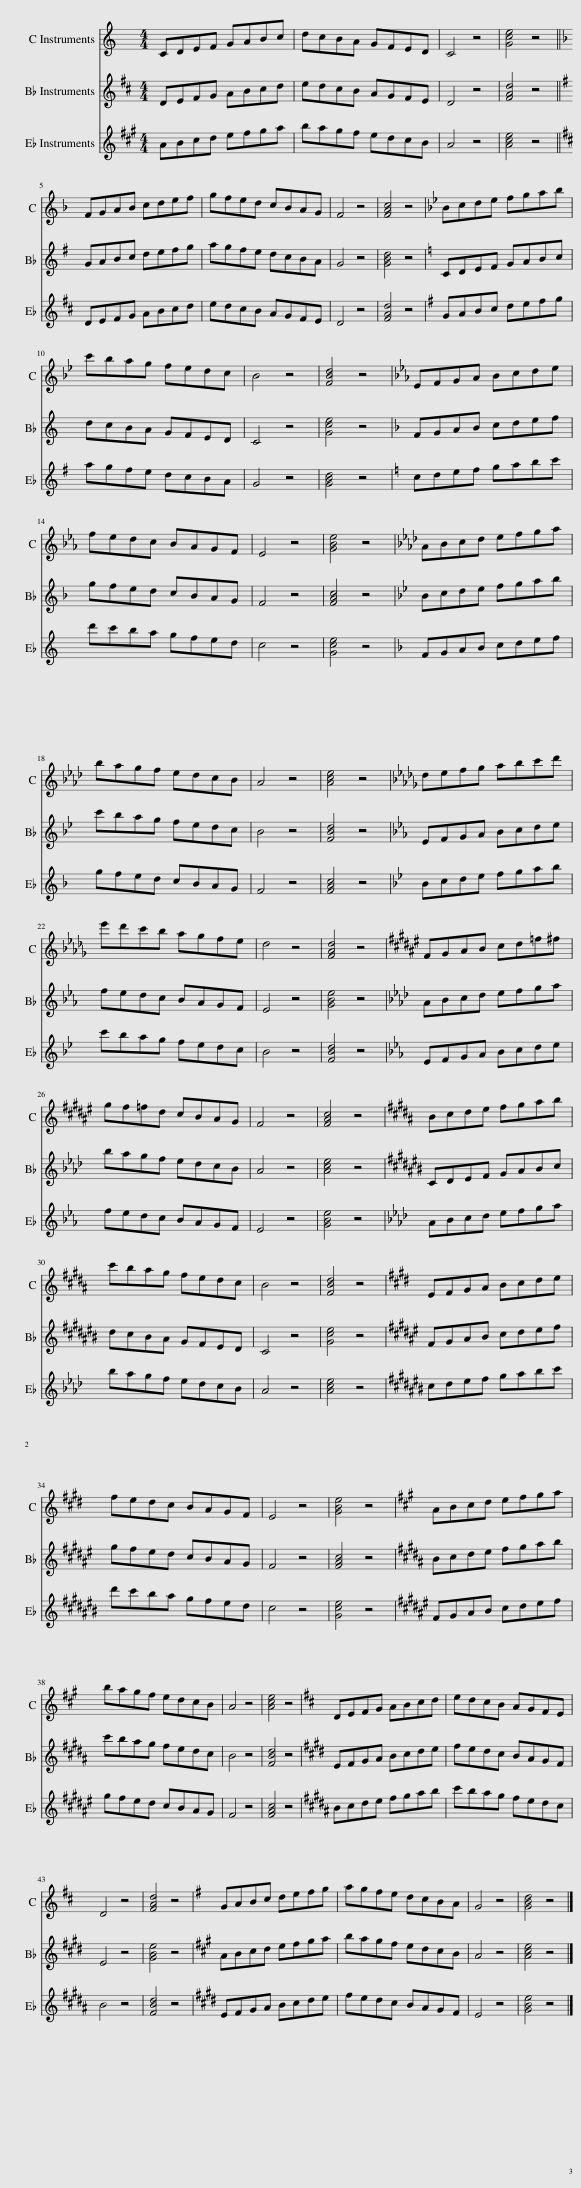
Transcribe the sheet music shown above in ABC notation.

X:1
%%score 1 2 3
L:1/8
M:4/4
I:linebreak $
K:C
V:1 treble
V:2 treble transpose=-2
V:3 treble transpose=-9
V:1
 CDEF GABc | dcBA GFED | C4 z4 | [Gce]4 z4 ||$[K:F] FGAB cdef | %5
 gfed cBAG | F4 z4 | [FAc]4 z4 |[K:Bb] Bcde fgab |$ c'bag fedc | %10
 B4 z4 | [FBd]4 z4 |[K:Eb] EFGA Bcde |$ fedc BAGF | E4 z4 | %15
 [GBe]4 z4 |[K:Ab] ABcd efga |$ bagf edcB | A4 z4 | [Ace]4 z4 | %20
[K:Db] defg abc'd' |$ e'd'c'b agfe | d4 z4 | [FAd]4 z4 |[K:F#] FGAB cd=f^f |$ %25
 gf=fd cBAG | F4 z4 | [FAc]4 z4 |[K:B] Bcde fgab |$ c'bag fedc | %30
 B4 z4 | [FBd]4 z4 |[K:E] EFGA Bcde |$ fedc BAGF | E4 z4 | %35
 [GBe]4 z4 |[K:A] ABcd efga |$ bagf edcB | A4 z4 | [Ace]4 z4 | %40
[K:D] DEFG ABcd | edcB AGFE |$ D4 z4 | [FAd]4 z4 |[K:G] GABc defg | %45
 agfe dcBA | G4 z4 | [GBd]4 z4 |] %48
V:2
[K:D] DEFG ABcd | edcB AGFE | D4 z4 | [FAd]4 z4 ||$[K:G] GABc defg | %5
 agfe dcBA | G4 z4 | [GBd]4 z4 |[K:C] CDEF GABc |$ dcBA GFED | %10
 C4 z4 | [Gce]4 z4 |[K:F] FGAB cdef |$ gfed cBAG | F4 z4 | %15
 [FAc]4 z4 |[K:Bb] Bcde fgab |$ c'bag fedc | B4 z4 | [FBd]4 z4 | %20
[K:Eb] EFGA Bcde |$ fedc BAGF | E4 z4 | [GBe]4 z4 |[K:Ab] ABcd efga |$ %25
 bagf edcB | A4 z4 | [Ace]4 z4 |[K:C#] CDEF GABc |$ dcBA GFED | %30
 C4 z4 | [Gce]4 z4 |[K:F#] FGAB cdef |$ gfed cBAG | F4 z4 | %35
 [FAc]4 z4 |[K:B] Bcde fgab |$ c'bag fedc | B4 z4 | [FBd]4 z4 | %40
[K:E] EFGA Bcde | fedc BAGF |$ E4 z4 | [GBe]4 z4 |[K:A] ABcd efga | %45
 bagf edcB | A4 z4 | [Ace]4 z4 |] %48
V:3
[K:A] ABcd efga | bagf edcB | A4 z4 | [Ace]4 z4 ||$[K:D] DEFG ABcd | %5
 edcB AGFE | D4 z4 | [FAd]4 z4 |[K:G] GABc defg |$ agfe dcBA | %10
 G4 z4 | [GBd]4 z4 |[K:C] cdef gabc' |$ d'c'ba gfed | c4 z4 | %15
 [Gce]4 z4 |[K:F] FGAB cdef |$ gfed cBAG | F4 z4 | [FAc]4 z4 | %20
[K:Bb] Bcde fgab |$ c'bag fedc | B4 z4 | [FBd]4 z4 |[K:Eb] EFGA Bcde |$ %25
 fedc BAGF | E4 z4 | [GBe]4 z4 |[K:Ab] ABcd efga |$ bagf edcB | %30
 A4 z4 | [Ace]4 z4 |[K:C#] cdef gabc' |$ d'c'ba gfed | c4 z4 | %35
 [Gce]4 z4 |[K:F#] FGAB cdef |$ gfed cBAG | F4 z4 | [FAc]4 z4 | %40
[K:B] Bcde fgab | c'bag fedc |$ B4 z4 | [FBd]4 z4 |[K:E] EFGA Bcde | %45
 fedc BAGF | E4 z4 | [GBe]4 z4 |] %48
